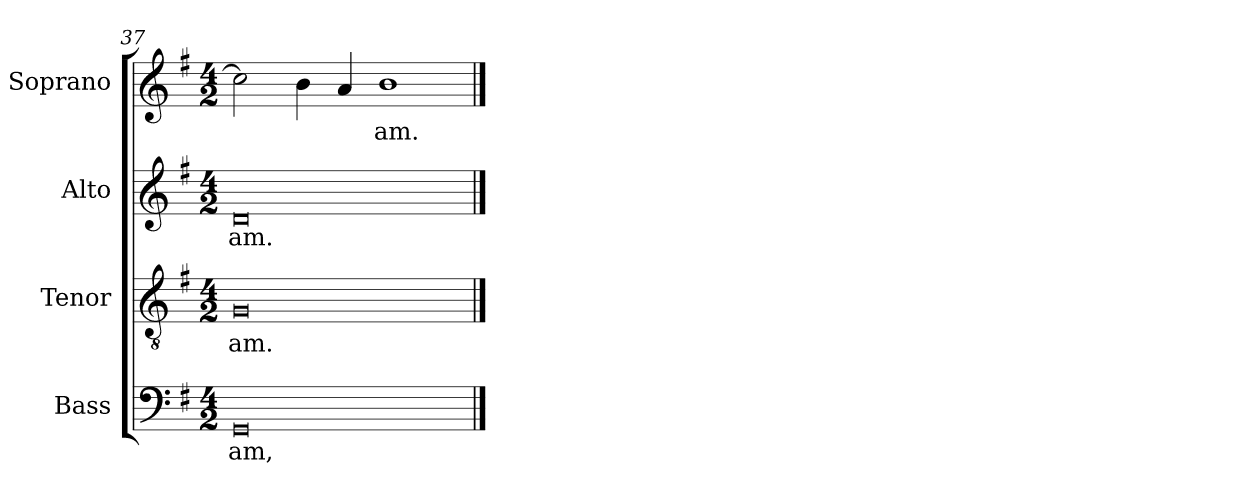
**kern	**text	**kern	**text	**kern	**text	**kern	**text
*part4	*part4	*part3	*part3	*part2	*part2	*part1	*part1
*staff4	*staff4	*staff3	*staff3	*staff2	*staff2	*staff1	*staff1
*I"Bass	*	*I"Tenor	*	*I"Alto	*	*I"Soprano	*
*I'B.	*	*I'T.	*	*I'A.	*	*I'S.	*
*clefF4	*	*clefGv2	*	*clefG2	*	*clefG2	*
*	*	*ITrd7c12	*	*	*	*	*
*k[f#]	*	*k[f#]	*	*k[f#]	*	*k[f#]	*
*G:	*	*G:	*	*G:	*	*G:	*
*M4/2	*	*M4/2	*	*M4/2	*	*M4/2	*
=37	=37	=37	=37	=37	=37	=37	=37
!	!LO:LY:b:color=#000000	!	!	!	!	!	!
!	!	!	!LO:LY:b:color=#000000	!	!	!	!
!	!	!	!	!	!LO:LY:b:color=#000000	!	!
0GGi	-am,	0GGi	-am.	0di	-am.	2cci\]	.
.	.	.	.	.	.	4bi\	.
.	.	.	.	.	.	4ai/	.
!	!	!	!	!	!	!	!LO:LY:b:color=#000000
.	.	.	.	.	.	1bi	-am.
==	==	==	==	==	==	==	==
*-	*-	*-	*-	*-	*-	*-	*-
